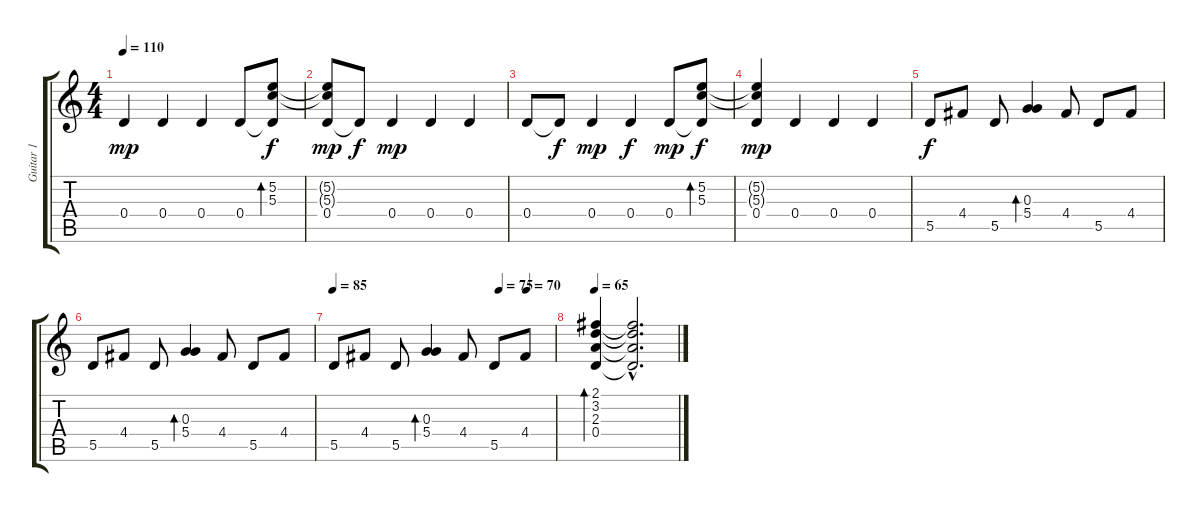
\track ("Guitar 1" "Guitar 1") {instrument acousticguitarsteel}
\staff {score tabs}
\tuning (E4 B3 G3 D3 A2 E2) {hide}
\ts (4 4)
\tempo 110
\clef g2
\ks c
0.4.4{dy mp} 0.4.4 0.4.4 0.4.8 (5.2 5.3 0.4{t}).8{bd 120 dy f} |
(5.2{t} 5.3{t} 0.4).8{dy mp} 0.4{t}.8{dy f} 0.4.4{dy mp} 0.4.4 0.4.4 |
0.4.8 0.4{t}.8{dy f} 0.4.4{dy mp} 0.4.4{dy f} 0.4.8{dy mp} (5.2 5.3 0.4{t}).8{bd 120 dy f} |
(5.2{t} 5.3{t} 0.4).4{dy mp} 0.4.4 0.4.4 0.4.4 |
5.5.8{dy f} 4.4.8 5.5.8 (0.3 5.4).4{bd 120} 4.4.8 5.5.8 4.4.8 |
5.5.8 4.4.8 5.5.8 (0.3 5.4).4{bd 120} 4.4.8 5.5.8 4.4.8 |
\tempo 85
\tempo (75 0.75)
\tempo (70 0.875)
5.5.8 4.4.8 5.5.8 (0.3 5.4).4{bd 120} 4.4.8 5.5.8 4.4.8 |
\tempo 65
(2.1 3.2 2.3 0.4).4{bd 480} (2.1{hac t} 3.2{t} 2.3{hac t} 0.4{hac t}).2{d}
